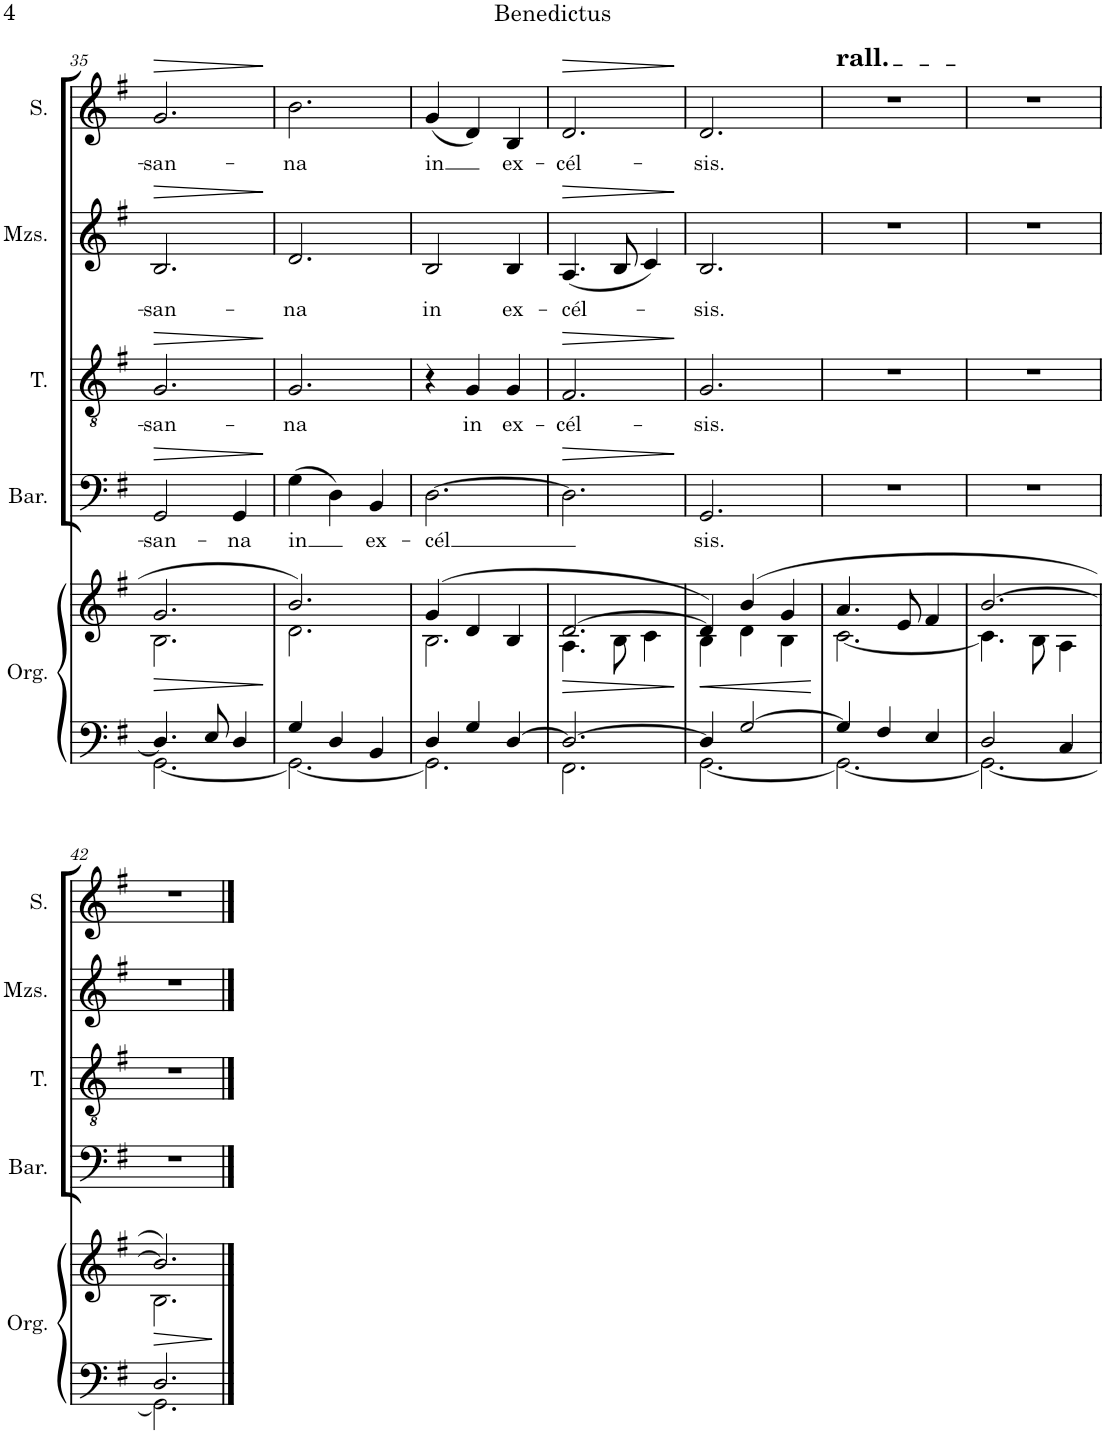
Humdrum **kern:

**kern	**kern	**dynam	**kern	**text	**dynam	**kern	**text	**dynam	**kern	**text	**dynam	**kern	**text	**dynam
*part5	*part5	*part5	*part4	*part4	*part4	*part3	*part3	*part3	*part2	*part2	*part2	*part1	*part1	*part1
*staff6	*staff5	*staff5/6	*staff4	*staff4	*staff4	*staff3	*staff3	*staff3	*staff2	*staff2	*staff2	*staff1	*staff1	*staff1
*I"Órgano	*	*	*I"Barítono	*	*	*I"Tenor	*	*	*I"Mezzosoprano	*	*	*I"Soprano	*	*
*	*	*	*I'Bar.	*	*	*I'T.	*	*	*I'Mzs.	*	*	*I'S.	*	*
!!LO:PB:g=z
*clefF4	*clefG2	*	*clefF4	*	*	*clefGv2	*	*	*clefG2	*	*	*clefG2	*	*
*k[f#]	*k[f#]	*	*k[f#]	*	*	*k[f#]	*	*	*k[f#]	*	*	*k[f#]	*	*
*M3/4	*M3/4	*	*M3/4	*	*	*M3/4	*	*	*M3/4	*	*	*M3/4	*	*
=35	=35	=35	=35	=35	=35	=35	=35	=35	=35	=35	=35	=35	=35	=35
*^	*	*	*	*	*	*	*	*	*	*	*	*	*	*
!	!	!	!LO:HP:b	!	!LO:LY:b	!LO:HP:b	!	!LO:LY:b	!LO:HP:b	!	!LO:LY:b	!LO:HP:b	!	!LO:LY:b	!LO:HP:b
*	*	*^	*	*	*	*	*	*	*	*	*	*	*	*	*
4.D/]	[2.GG\	2.g/	2.B\	>	2GG/	-san-	>	2.G/	-san-	>	2.B/	-san-	>	2.g/	-san-	>
8E/	.	.	.	.	.	.	.	.	.	.	.	.	.	.	.	.
!	!	!	!	!	!	!LO:LY:b	!	!	!	!	!	!	!	!	!	!
4D/	.	.	.	.	4GG/	-na	.	.	.	.	.	.	.	.	.	.
*v	*v	*	*	*	*	*	*	*	*	*	*	*	*	*	*	*
*	*v	*v	*	*	*	*	*	*	*	*	*	*	*	*	*
.	.	]	.	.	]	.	.	]	.	.	]	.	.	]
=36	=36	=36	=36	=36	=36	=36	=36	=36	=36	=36	=36	=36	=36	=36
*^	*^	*	*	*	*	*	*	*	*	*	*	*	*	*
!	!	!	!	!	!	!LO:LY:b	!	!	!LO:LY:b	!	!	!LO:LY:b	!	!	!LO:LY:b	!
4G/	2.GG\_	2.b/	2.d\	.	(4G\	in	.	2.G/	-na	.	2.d/	-na	.	2.b\	-na	.
4D/	.	.	.	.	4D\)	.	.	.	.	.	.	.	.	.	.	.
!	!	!	!	!	!	!LO:LY:b	!	!	!	!	!	!	!	!	!	!
4BB/	.	.	.	.	4BB/	ex-	.	.	.	.	.	.	.	.	.	.
=37	=37	=37	=37	=37	=37	=37	=37	=37	=37	=37	=37	=37	=37	=37	=37	=37
!	!	!	!	!	!	!LO:LY:b	!	!	!	!	!	!LO:LY:b	!	!	!LO:LY:b	!
4D/	2.GG\]	(4g/	2.B\	.	[2.D\	-cél	.	4r	.	.	2B/	in	.	(4g/	in	.
!	!	!	!	!	!	!	!	!	!LO:LY:b	!	!	!	!	!	!	!
4G/	.	4d/	.	.	.	.	.	4G/	in	.	.	.	.	4d/)	.	.
!	!	!	!	!	!	!	!	!	!LO:LY:b	!	!	!LO:LY:b	!	!	!LO:LY:b	!
[4D/	.	4B/	.	.	.	.	.	4G/	ex-	.	4B/	ex-	.	4B/	ex-	.
=38	=38	=38	=38	=38	=38	=38	=38	=38	=38	=38	=38	=38	=38	=38	=38	=38
!	!	!	!	!LO:HP:b	!	!	!LO:HP:b	!	!LO:LY:b	!LO:HP:b	!	!LO:LY:b	!LO:HP:b	!	!LO:LY:b	!LO:HP:b
2.D/_	2.FF#\	[2.d/	4.A\	>	2.D\]	.	>	2.F#/	-cél-	>	(4.A/	-cél-	>	2.d/	-cél-	>
.	.	.	8B\	.	.	.	.	.	.	.	8B/	.	.	.	.	.
.	.	.	4c\	.	.	.	.	.	.	.	4c/)	.	.	.	.	.
*v	*v	*	*	*	*	*	*	*	*	*	*	*	*	*	*	*
*	*v	*v	*	*	*	*	*	*	*	*	*	*	*	*	*
.	.	]	.	.	]	.	.	]	.	.	]	.	.	]
=39	=39	=39	=39	=39	=39	=39	=39	=39	=39	=39	=39	=39	=39	=39
*^	*	*	*	*	*	*	*	*	*	*	*	*	*	*
!	!	!	!LO:HP:b	!	!LO:LY:b	!	!	!LO:LY:b	!	!	!LO:LY:b	!	!	!LO:LY:b	!
*	*	*^	*	*	*	*	*	*	*	*	*	*	*	*	*
4D/]	[2.GG\	4d/])	4B\	<	2.GG/	sis.	.	2.G/	-sis.	.	2.B/	-sis.	.	2.d/	-sis.	.
[2G/	.	(4b/	4d\	.	.	.	.	.	.	.	.	.	.	.	.	.
.	.	4g/	4B\	.	.	.	.	.	.	.	.	.	.	.	.	.
*v	*v	*	*	*	*	*	*	*	*	*	*	*	*	*	*	*
*	*v	*v	*	*	*	*	*	*	*	*	*	*	*	*	*
.	.	[	.	.	.	.	.	.	.	.	.	.	.	.
=40	=40	=40	=40	=40	=40	=40	=40	=40	=40	=40	=40	=40	=40	=40
*^	*^	*	*	*	*	*	*	*	*	*	*	*	*	*
!	!	!	!	!	!	!	!	!	!	!	!	!	!	!LO:TX:a:t=rall.	!	!
4G/]	2.GG\_	4.a/	[2.c\	.	2.r	.	.	2.r	.	.	2.r	.	.	2.r	.	.
4F#/	.	.	.	.	.	.	.	.	.	.	.	.	.	.	.	.
.	.	8e/	.	.	.	.	.	.	.	.	.	.	.	.	.	.
4E/	.	4f#/	.	.	.	.	.	.	.	.	.	.	.	.	.	.
=41	=41	=41	=41	=41	=41	=41	=41	=41	=41	=41	=41	=41	=41	=41	=41	=41
2D/	2.GG\_	[2.b/	4.c\]	.	2.r	.	.	2.r	.	.	2.r	.	.	2.r	.	.
.	.	.	8B\	.	.	.	.	.	.	.	.	.	.	.	.	.
4C/	.	.	4A\	.	.	.	.	.	.	.	.	.	.	.	.	.
!!LO:LB:g=z
=42	=42	=42	=42	=42	=42	=42	=42	=42	=42	=42	=42	=42	=42	=42	=42	=42
!	!	!	!	!LO:HP:b	!	!	!	!	!	!	!	!	!	!	!	!
2.D/	2.GG\]	2.b/])	2.B\	>	2.r	.	.	2.r	.	.	2.r	.	.	2.r	.	.
*v	*v	*	*	*	*	*	*	*	*	*	*	*	*	*	*	*
*	*v	*v	*	*	*	*	*	*	*	*	*	*	*	*	*
.	.	]	.	.	.	.	.	.	.	.	.	.	.	.
==	==	==	==	==	==	==	==	==	==	==	==	==	==	==
*-	*-	*-	*-	*-	*-	*-	*-	*-	*-	*-	*-	*-	*-	*-
